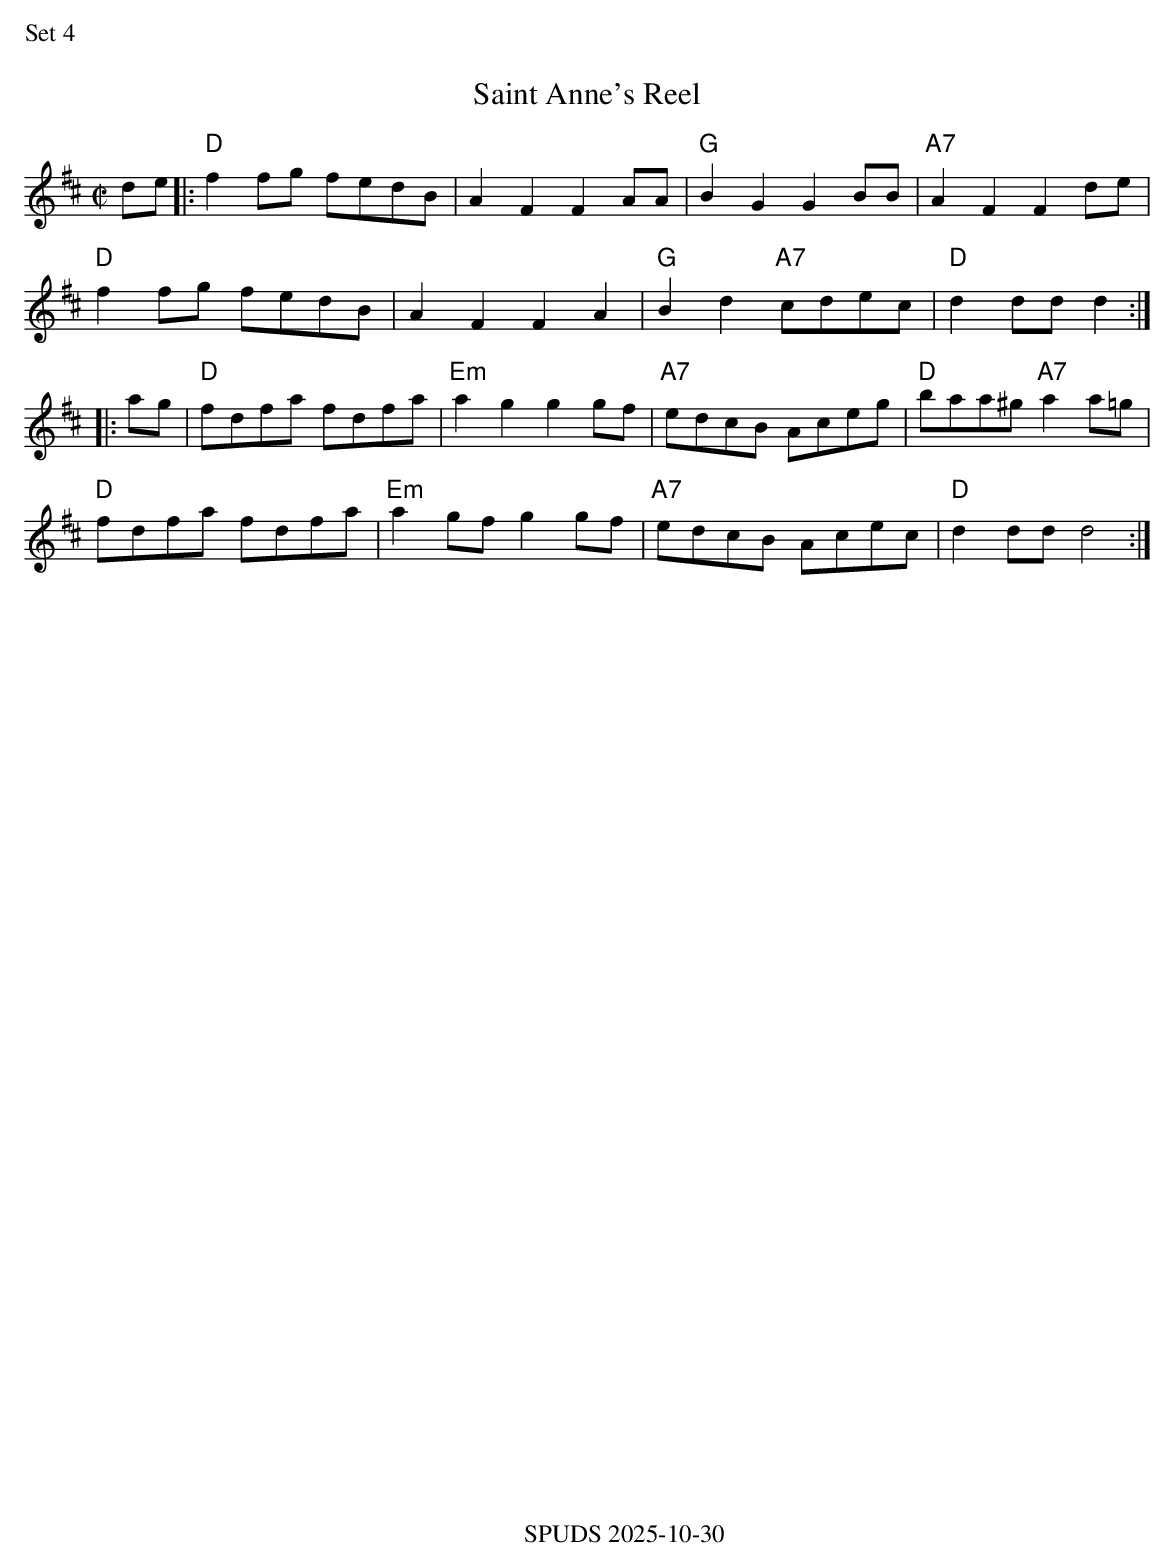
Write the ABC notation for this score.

X:1
%%text Set 4
T: Saint Anne's Reel
M: C|
K: D
de |: "D"f2fg fedB | A2F2 F2AA | "G"B2G2 G2BB | "A7"A2F2 F2de |
"D"f2fg fedB | A2F2 F2A2 |"G"B2d2 "A7"cdec | "D"d2dd d2 :|
|:ag| "D"fdfa fdfa | "Em"a2g2 g2gf | "A7"edcB Aceg |"D" baa^g "A7"a2a=g |
 "D"fdfa fdfa | "Em"a2gf g2gf | "A7"edcB Acec |"D"d2dd d4 :|
